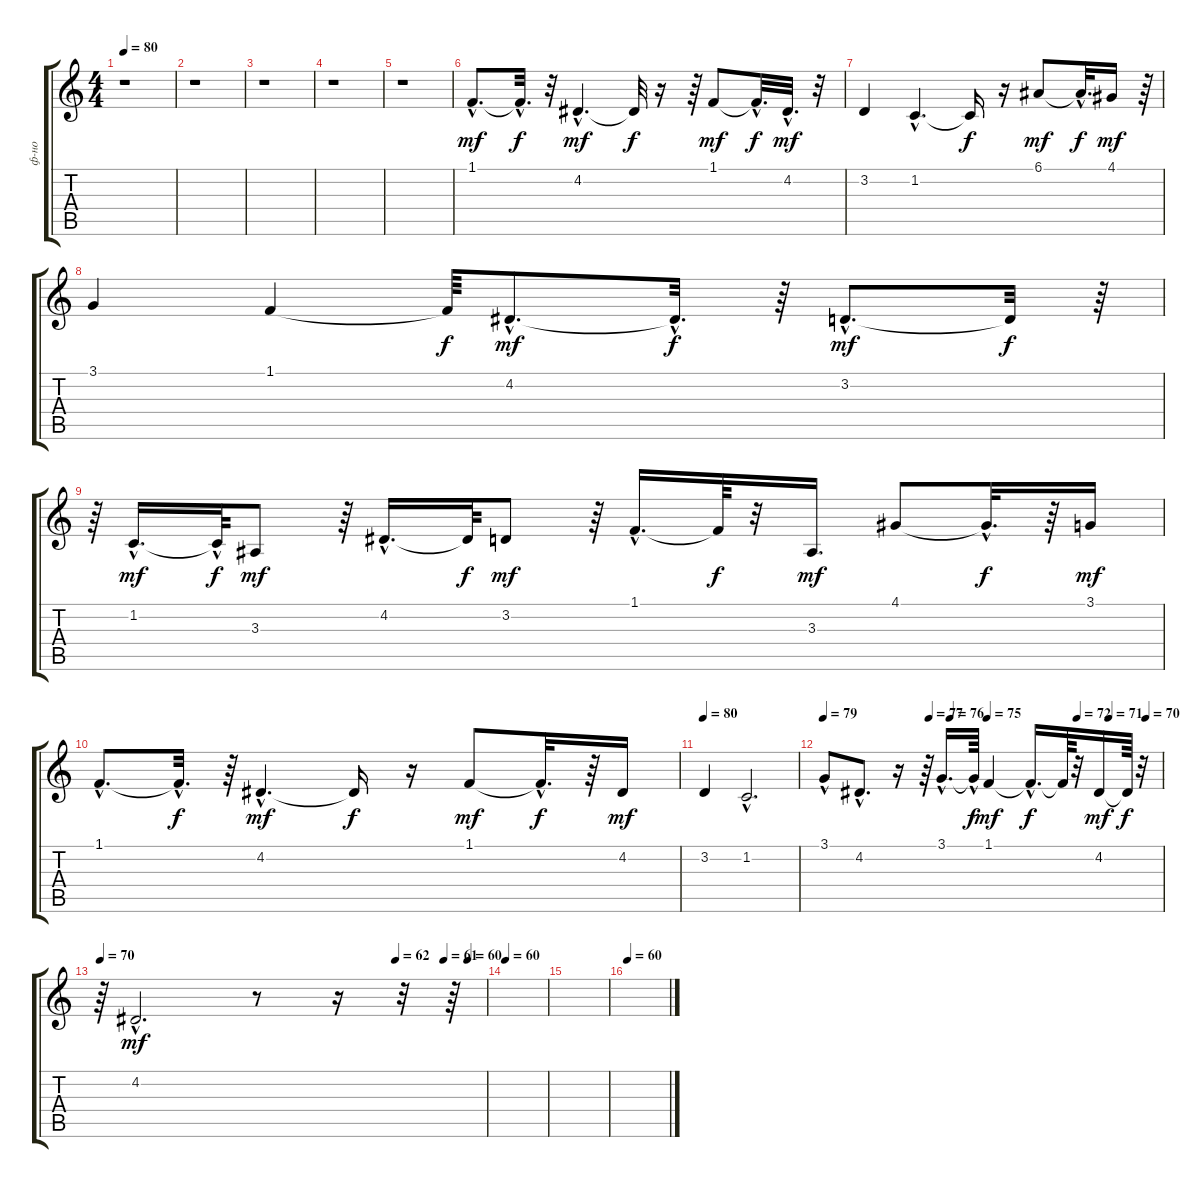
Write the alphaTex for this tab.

\track ("ф-но" "ф-но") {instrument brightacousticpiano}
\staff {score tabs}
\tuning (E4 B3 G3 D3 A2 E2) {hide}
\ts (4 4)
\tempo 80
\clef g2
\ks c
r.1{dy mf} |
r.1 |
r.1 |
r.1 |
r.1 |
1.1{hac}.8{d} 1.1{hac t}.32{d dy f} r.32 4.2{hac}.4{d dy mf} 4.2{t}.32{dy f} r.16 r.64 1.1.8{dy mf} 1.1{hac t}.32{d dy f} 4.2{hac}.32{d dy mf} r.32 |
3.2.4 1.2{hac}.4{d} 1.2{t}.16{dy f} r.16 6.1.8{dy mf} 6.1{hac t}.32{d dy f} 4.1.16{dy mf} r.64 |
3.1.4 1.1.4 1.1{t}.64{dy f} 4.2{hac}.8{d dy mf} 4.2{hac t}.32{d dy f} r.64 3.2{hac}.8{d dy mf} 3.2{t}.32{dy f} r.64 |
r.64 1.2{hac}.16{d dy mf} 1.2{hac t}.64{dy f} 3.3.8{dy mf} r.64 4.2{hac}.16{d} 4.2{t}.64{dy f} 3.2.8{dy mf} r.64 1.1{hac}.16{d} 1.1{t}.64{dy f} r.32 3.3.16{d dy mf} 4.1.8 4.1{hac t}.32{d dy f} r.64 3.1.16{dy mf} |
1.1{hac}.8{d} 1.1{hac t}.32{d dy f} r.64 4.2{hac}.4{d dy mf} 4.2{t}.16{dy f} r.16 1.1.8{dy mf} 1.1{hac t}.32{d dy f} r.64 4.2.16{dy mf} |
\tempo 80
3.2.4 1.2{hac}.2{d} |
\tempo 79
\tempo (77 0.3125)
\tempo (76 0.375)
\tempo (75 0.484375)
\tempo (72 0.75)
\tempo (71 0.84375)
\tempo (70 0.953125)
3.1{hac}.8 4.2{hac}.8{d} r.16 r.64 3.1{hac}.16{d} 3.1{hac t}.64{dy f} 1.1.4{dy mf} 1.1{hac t}.16{d dy f} 1.1{t}.64 r.32 4.2.16{dy mf} 4.2{t}.64{dy f} r.32 |
\tempo 70
\tempo (62 0.765625)
\tempo (61 0.890625)
\tempo (60 0.953125)
r.64 4.2{hac}.2{d dy mf} r.8 r.16 r.32 r.64 |
\tempo 60
|
|
\tempo 60
